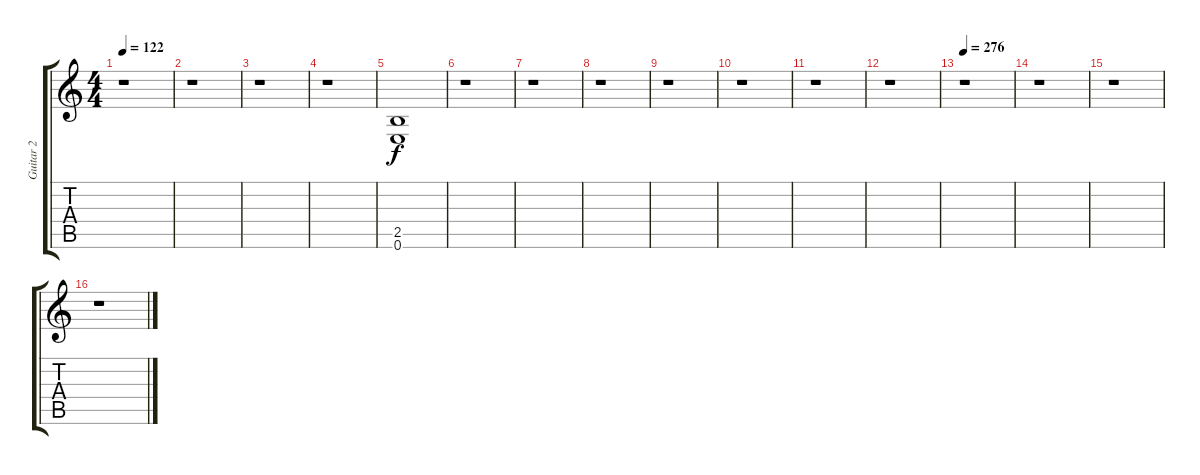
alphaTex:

\track ("Guitar 2" "Guitar 2") {instrument overdrivenguitar}
\staff {score tabs}
\tuning (E4 B3 G3 D3 A2 E2) {hide}
\ts (4 4)
\tempo 122
\clef g2
\ks c
r.1{dy f} |
r.1 |
r.1 |
r.1 |
(2.5 0.6).1 |
r.1 |
r.1 |
r.1 |
r.1 |
r.1 |
r.1 |
r.1 |
\tempo 276
r.1 |
r.1 |
r.1 |
r.1
